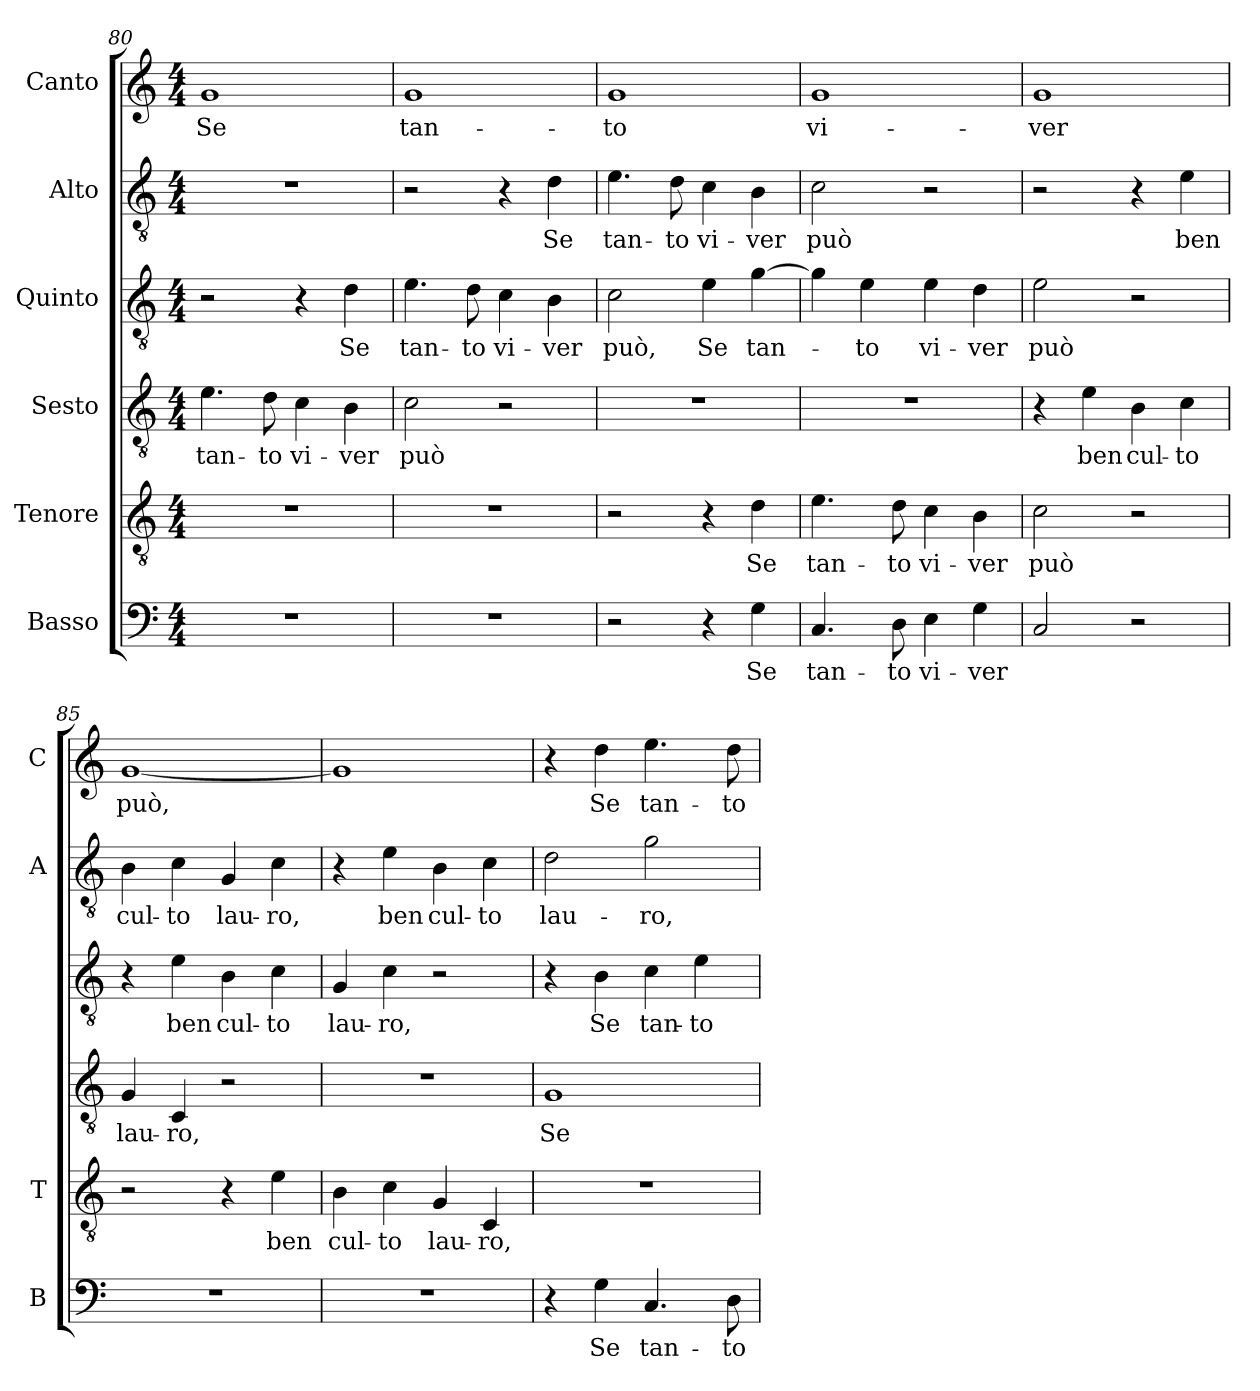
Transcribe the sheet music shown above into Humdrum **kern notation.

**kern	**text	**kern	**text	**kern	**text	**kern	**text	**kern	**text	**kern	**text
*part6	*part6	*part5	*part5	*part4	*part4	*part3	*part3	*part2	*part2	*part1	*part1
*staff6	*staff6	*staff5	*staff5	*staff4	*staff4	*staff3	*staff3	*staff2	*staff2	*staff1	*staff1
*I"Basso	*	*I"Tenore	*	*I"Sesto	*	*I"Quinto	*	*I"Alto	*	*I"Canto	*
*I'B	*	*I'T	*	*	*	*	*	*I'A	*	*I'C	*
*clefF4	*	*clefGv2	*	*clefGv2	*	*clefGv2	*	*clefGv2	*	*clefG2	*
*k[]	*	*k[]	*	*k[]	*	*k[]	*	*k[]	*	*k[]	*
*C:	*	*C:	*	*C:	*	*C:	*	*C:	*	*C:	*
*M4/4	*	*M4/4	*	*M4/4	*	*M4/4	*	*M4/4	*	*M4/4	*
=80	=80	=80	=80	=80	=80	=80	=80	=80	=80	=80	=80
!	!	!	!	!	!LO:LY:b	!	!	!	!	!	!
!	!	!	!	!	!	!	!	!	!	!	!LO:LY:b
1r	.	1r	.	4.e\	tan-	2r	.	1r	.	1g	Se
!	!	!	!	!	!LO:LY:b	!	!	!	!	!	!
.	.	.	.	8d\	-to	.	.	.	.	.	.
!	!	!	!	!	!LO:LY:b	!	!	!	!	!	!
.	.	.	.	4c\	vi-	4r	.	.	.	.	.
!	!	!	!	!	!LO:LY:b	!	!	!	!	!	!
!	!	!	!	!	!	!	!LO:LY:b	!	!	!	!
.	.	.	.	4B\	-ver	4d\	Se	.	.	.	.
!!LO:PB:g=z
=81	=81	=81	=81	=81	=81	=81	=81	=81	=81	=81	=81
!	!	!	!	!	!LO:LY:b	!	!	!	!	!	!
!	!	!	!	!	!	!	!LO:LY:b	!	!	!	!
!	!	!	!	!	!	!	!	!	!	!	!LO:LY:b
1r	.	1r	.	2c\	può	4.e\	tan-	2r	.	1g	tan-
!	!	!	!	!	!	!	!LO:LY:b	!	!	!	!
.	.	.	.	.	.	8d\	-to	.	.	.	.
!	!	!	!	!	!	!	!LO:LY:b	!	!	!	!
.	.	.	.	2r	.	4c\	vi-	4r	.	.	.
!	!	!	!	!	!	!	!LO:LY:b	!	!	!	!
!	!	!	!	!	!	!	!	!	!LO:LY:b	!	!
.	.	.	.	.	.	4B\	-ver	4d\	Se	.	.
=82	=82	=82	=82	=82	=82	=82	=82	=82	=82	=82	=82
!	!	!	!	!	!	!	!LO:LY:b	!	!	!	!
!	!	!	!	!	!	!	!	!	!LO:LY:b	!	!
!	!	!	!	!	!	!	!	!	!	!	!LO:LY:b
2r	.	2r	.	1r	.	2c\	può,	4.e\	tan-	1g	-to
!	!	!	!	!	!	!	!	!	!LO:LY:b	!	!
.	.	.	.	.	.	.	.	8d\	-to	.	.
!	!	!	!	!	!	!	!LO:LY:b	!	!	!	!
!	!	!	!	!	!	!	!	!	!LO:LY:b	!	!
4r	.	4r	.	.	.	4e\	Se	4c\	vi-	.	.
!	!LO:LY:b	!	!	!	!	!	!	!	!	!	!
!	!	!	!LO:LY:b	!	!	!	!	!	!	!	!
!	!	!	!	!	!	!	!LO:LY:b	!	!	!	!
!	!	!	!	!	!	!	!	!	!LO:LY:b	!	!
4G\	Se	4d\	Se	.	.	[4g\	tan-	4B\	-ver	.	.
=83	=83	=83	=83	=83	=83	=83	=83	=83	=83	=83	=83
!	!LO:LY:b	!	!	!	!	!	!	!	!	!	!
!	!	!	!LO:LY:b	!	!	!	!	!	!	!	!
!	!	!	!	!	!	!	!	!	!LO:LY:b	!	!
!	!	!	!	!	!	!	!	!	!	!	!LO:LY:b
4.C/	tan-	4.e\	tan-	1r	.	4g\]	.	2c\	può	1g	vi-
!	!	!	!	!	!	!	!LO:LY:b	!	!	!	!
.	.	.	.	.	.	4e\	-to	.	.	.	.
!	!LO:LY:b	!	!	!	!	!	!	!	!	!	!
!	!	!	!LO:LY:b	!	!	!	!	!	!	!	!
8D\	-to	8d\	-to	.	.	.	.	.	.	.	.
!	!LO:LY:b	!	!	!	!	!	!	!	!	!	!
!	!	!	!LO:LY:b	!	!	!	!	!	!	!	!
!	!	!	!	!	!	!	!LO:LY:b	!	!	!	!
4E\	vi-	4c\	vi-	.	.	4e\	vi-	2r	.	.	.
!	!LO:LY:b	!	!	!	!	!	!	!	!	!	!
!	!	!	!LO:LY:b	!	!	!	!	!	!	!	!
!	!	!	!	!	!	!	!LO:LY:b	!	!	!	!
4G\	-ver	4B\	-ver	.	.	4d\	-ver	.	.	.	.
=84	=84	=84	=84	=84	=84	=84	=84	=84	=84	=84	=84
!	!	!	!LO:LY:b	!	!	!	!	!	!	!	!
!	!	!	!	!	!	!	!LO:LY:b	!	!	!	!
!	!	!	!	!	!	!	!	!	!	!	!LO:LY:b
2C/	.	2c\	può	4r	.	2e\	può	2r	.	1g	-ver
!	!	!	!	!	!LO:LY:b	!	!	!	!	!	!
.	.	.	.	4e\	ben	.	.	.	.	.	.
!	!	!	!	!	!LO:LY:b	!	!	!	!	!	!
2r	.	2r	.	4B\	cul-	2r	.	4r	.	.	.
!	!	!	!	!	!LO:LY:b	!	!	!	!	!	!
!	!	!	!	!	!	!	!	!	!LO:LY:b	!	!
.	.	.	.	4c\	-to	.	.	4e\	ben	.	.
=85	=85	=85	=85	=85	=85	=85	=85	=85	=85	=85	=85
!	!	!	!	!	!LO:LY:b	!	!	!	!	!	!
!	!	!	!	!	!	!	!	!	!LO:LY:b	!	!
!	!	!	!	!	!	!	!	!	!	!	!LO:LY:b
1r	.	2r	.	4G/	lau-	4r	.	4B\	cul-	[1g	può,
!	!	!	!	!	!LO:LY:b	!	!	!	!	!	!
!	!	!	!	!	!	!	!LO:LY:b	!	!	!	!
!	!	!	!	!	!	!	!	!	!LO:LY:b	!	!
.	.	.	.	4C/	-ro,	4e\	ben	4c\	-to	.	.
!	!	!	!	!	!	!	!LO:LY:b	!	!	!	!
!	!	!	!	!	!	!	!	!	!LO:LY:b	!	!
.	.	4r	.	2r	.	4B\	cul-	4G/	lau-	.	.
!	!	!	!LO:LY:b	!	!	!	!	!	!	!	!
!	!	!	!	!	!	!	!LO:LY:b	!	!	!	!
!	!	!	!	!	!	!	!	!	!LO:LY:b	!	!
.	.	4e\	ben	.	.	4c\	-to	4c\	-ro,	.	.
=86	=86	=86	=86	=86	=86	=86	=86	=86	=86	=86	=86
!	!	!	!LO:LY:b	!	!	!	!	!	!	!	!
!	!	!	!	!	!	!	!LO:LY:b	!	!	!	!
1r	.	4B\	cul-	1r	.	4G/	lau-	4r	.	1g]	.
!	!	!	!LO:LY:b	!	!	!	!	!	!	!	!
!	!	!	!	!	!	!	!LO:LY:b	!	!	!	!
!	!	!	!	!	!	!	!	!	!LO:LY:b	!	!
.	.	4c\	-to	.	.	4c\	-ro,	4e\	ben	.	.
!	!	!	!LO:LY:b	!	!	!	!	!	!	!	!
!	!	!	!	!	!	!	!	!	!LO:LY:b	!	!
.	.	4G/	lau-	.	.	2r	.	4B\	cul-	.	.
!	!	!	!LO:LY:b	!	!	!	!	!	!	!	!
!	!	!	!	!	!	!	!	!	!LO:LY:b	!	!
.	.	4C/	-ro,	.	.	.	.	4c\	-to	.	.
=87	=87	=87	=87	=87	=87	=87	=87	=87	=87	=87	=87
!	!	!	!	!	!LO:LY:b	!	!	!	!	!	!
!	!	!	!	!	!	!	!	!	!LO:LY:b	!	!
4r	.	1r	.	1G	Se	4r	.	2d\	lau-	4r	.
!	!LO:LY:b	!	!	!	!	!	!	!	!	!	!
!	!	!	!	!	!	!	!LO:LY:b	!	!	!	!
!	!	!	!	!	!	!	!	!	!	!	!LO:LY:b
4G\	Se	.	.	.	.	4B\	Se	.	.	4dd\	Se
!	!LO:LY:b	!	!	!	!	!	!	!	!	!	!
!	!	!	!	!	!	!	!LO:LY:b	!	!	!	!
!	!	!	!	!	!	!	!	!	!LO:LY:b	!	!
!	!	!	!	!	!	!	!	!	!	!	!LO:LY:b
4.C/	tan-	.	.	.	.	4c\	tan-	2g\	-ro,	4.ee\	tan-
!	!	!	!	!	!	!	!LO:LY:b	!	!	!	!
.	.	.	.	.	.	4e\	-to	.	.	.	.
!	!LO:LY:b	!	!	!	!	!	!	!	!	!	!
!	!	!	!	!	!	!	!	!	!	!	!LO:LY:b
8D\	-to	.	.	.	.	.	.	.	.	8dd\	-to
=	=	=	=	=	=	=	=	=	=	=	=
*-	*-	*-	*-	*-	*-	*-	*-	*-	*-	*-	*-
